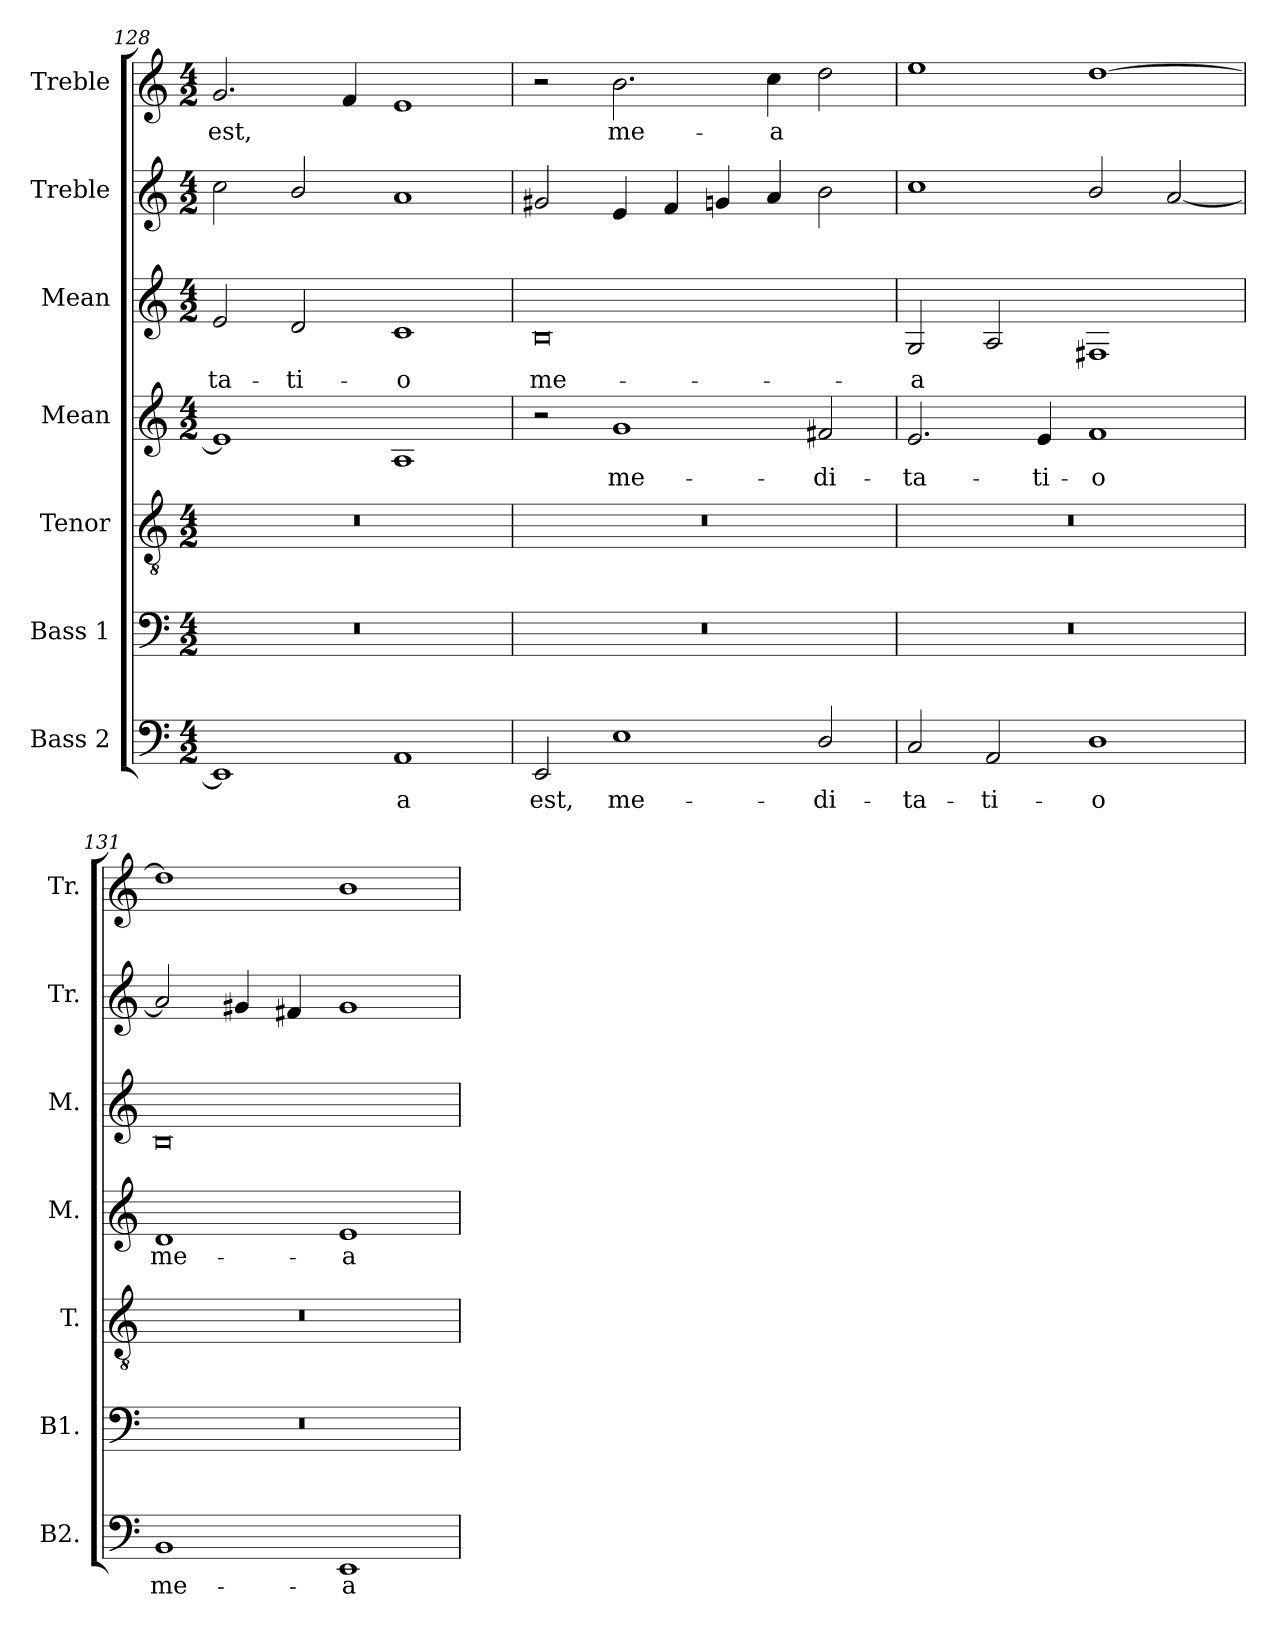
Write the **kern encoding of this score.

**kern	**text	**kern	**kern	**kern	**text	**kern	**text	**kern	**kern	**text
*part7	*part7	*part6	*part5	*part4	*part4	*part3	*part3	*part2	*part1	*part1
*staff7	*staff7	*staff6	*staff5	*staff4	*staff4	*staff3	*staff3	*staff2	*staff1	*staff1
*I"Bass 2	*	*I"Bass 1	*I"Tenor	*I"Mean	*	*I"Mean	*	*I"Treble	*I"Treble	*
*I'B2.	*	*I'B1.	*I'T.	*I'M.	*	*I'M.	*	*I'Tr.	*I'Tr.	*
*clefF4	*	*clefF4	*clefGv2	*clefG2	*	*clefG2	*	*clefG2	*clefG2	*
*	*	*	*ITrd7c12	*	*	*	*	*	*	*
*k[]	*	*k[]	*k[]	*k[]	*	*k[]	*	*k[]	*k[]	*
*C:	*	*C:	*C:	*C:	*	*C:	*	*C:	*C:	*
*M4/2	*	*M4/2	*M4/2	*M4/2	*	*M4/2	*	*M4/2	*M4/2	*
=128	=128	=128	=128	=128	=128	=128	=128	=128	=128	=128
!	!	!LO:N:vis=1	!LO:N:vis=1	!	!	!	!	!	!	!
!	!	!	!	!	!	!	!LO:LY:b:color=#000000	!	!	!
!	!	!	!	!	!	!	!	!	!	!LO:LY:b:color=#000000
1EEi]	.	0r	0r	1ei]	.	2ei/	-ta-	2cci\	2.gi/	est,
!	!	!	!	!	!	!	!LO:LY:b:color=#000000	!	!	!
.	.	.	.	.	.	2di/	-ti-	2bi/	.	.
.	.	.	.	.	.	.	.	.	4fi/	.
!	!LO:LY:b:color=#000000	!	!	!	!	!	!	!	!	!
!	!	!	!	!	!	!	!LO:LY:b:color=#000000	!	!	!
1AAi	-a	.	.	1Ai	.	1ci	-o	1ai	1ei	.
=129	=129	=129	=129	=129	=129	=129	=129	=129	=129	=129
!	!LO:LY:b:color=#000000	!LO:N:vis=1	!LO:N:vis=1	!	!	!	!	!	!	!
!	!	!	!	!	!	!	!LO:LY:b:color=#000000	!	!	!
2EEi/	est,	0r	0r	2r	.	0Bi	me-	2g#Xi/	2r	.
!	!LO:LY:b:color=#000000	!	!	!	!	!	!	!	!	!
!	!	!	!	!	!LO:LY:b:color=#000000	!	!	!	!	!
!	!	!	!	!	!	!	!	!	!	!LO:LY:b:color=#000000
1Ei	me-	.	.	1gi	me-	.	.	4ei/	2.bi\	me-
.	.	.	.	.	.	.	.	4fi/	.	.
.	.	.	.	.	.	.	.	4gni/	.	.
!	!	!	!	!	!	!	!	!	!	!LO:LY:b:color=#000000
.	.	.	.	.	.	.	.	4ai/	4cci\	-a
!	!LO:LY:b:color=#000000	!	!	!	!	!	!	!	!	!
!	!	!	!	!	!LO:LY:b:color=#000000	!	!	!	!	!
2Di/	-di-	.	.	2f#Xi/	-di-	.	.	2bi\	2ddi\	.
=130	=130	=130	=130	=130	=130	=130	=130	=130	=130	=130
!	!LO:LY:b:color=#000000	!LO:N:vis=1	!LO:N:vis=1	!	!	!	!	!	!	!
!	!	!	!	!	!LO:LY:b:color=#000000	!	!	!	!	!
!	!	!	!	!	!	!	!LO:LY:b:color=#000000	!	!	!
2Ci/	-ta-	0r	0r	2.ei/	-ta-	2Gi/	-a	1cci	1eei	.
!	!LO:LY:b:color=#000000	!	!	!	!	!	!	!	!	!
2AAi/	-ti-	.	.	.	.	2Ai/	.	.	.	.
!	!	!	!	!	!LO:LY:b:color=#000000	!	!	!	!	!
.	.	.	.	4ei/	-ti-	.	.	.	.	.
!	!LO:LY:b:color=#000000	!	!	!	!	!	!	!	!	!
!	!	!	!	!	!LO:LY:b:color=#000000	!	!	!	!	!
1Di	-o	.	.	1fi	-o	1F#Xi	.	2bi/	[1ddi	.
.	.	.	.	.	.	.	.	[2ai/	.	.
=131	=131	=131	=131	=131	=131	=131	=131	=131	=131	=131
!	!LO:LY:b:color=#000000	!LO:N:vis=1	!LO:N:vis=1	!	!	!	!	!	!	!
!	!	!	!	!	!LO:LY:b:color=#000000	!	!	!	!	!
1BBi	me-	0r	0r	1di	me-	0Bi	.	2ai/]	1ddi]	.
.	.	.	.	.	.	.	.	4g#Xi/	.	.
.	.	.	.	.	.	.	.	4f#Xi/	.	.
!	!LO:LY:b:color=#000000	!	!	!	!	!	!	!	!	!
!	!	!	!	!	!LO:LY:b:color=#000000	!	!	!	!	!
1EEi	-a	.	.	1ei	-a	.	.	1g#i	1bi	.
=	=	=	=	=	=	=	=	=	=	=
*-	*-	*-	*-	*-	*-	*-	*-	*-	*-	*-
